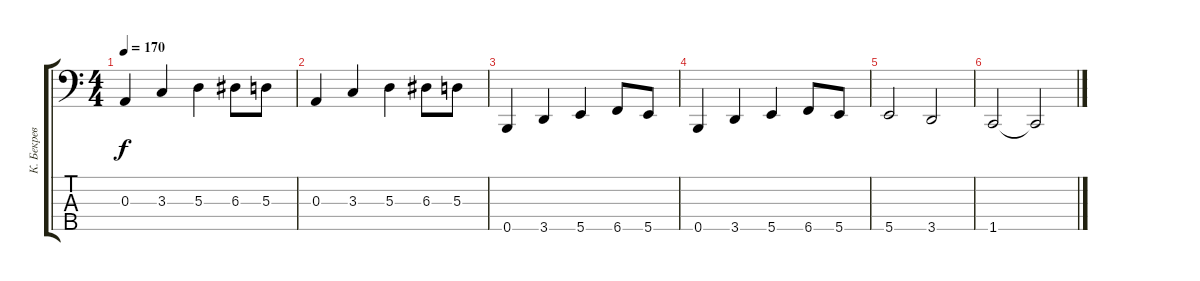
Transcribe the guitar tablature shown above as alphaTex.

\track ("К. Бекрев" "К. Бекрев") {instrument electricbassfinger}
\staff {score tabs}
\tuning (G2 D2 A1 E1 B0) {hide}
\ts (4 4)
\tempo 170
\clef f4
\ks c
0.3.4{dy f} 3.3.4 5.3.4 6.3.8 5.3.8 |
0.3.4 3.3.4 5.3.4 6.3.8 5.3.8 |
0.5.4 3.5.4 5.5.4 6.5.8 5.5.8 |
0.5.4 3.5.4 5.5.4 6.5.8 5.5.8 |
5.5.2 3.5.2 |
1.5.2 1.5{t}.2
